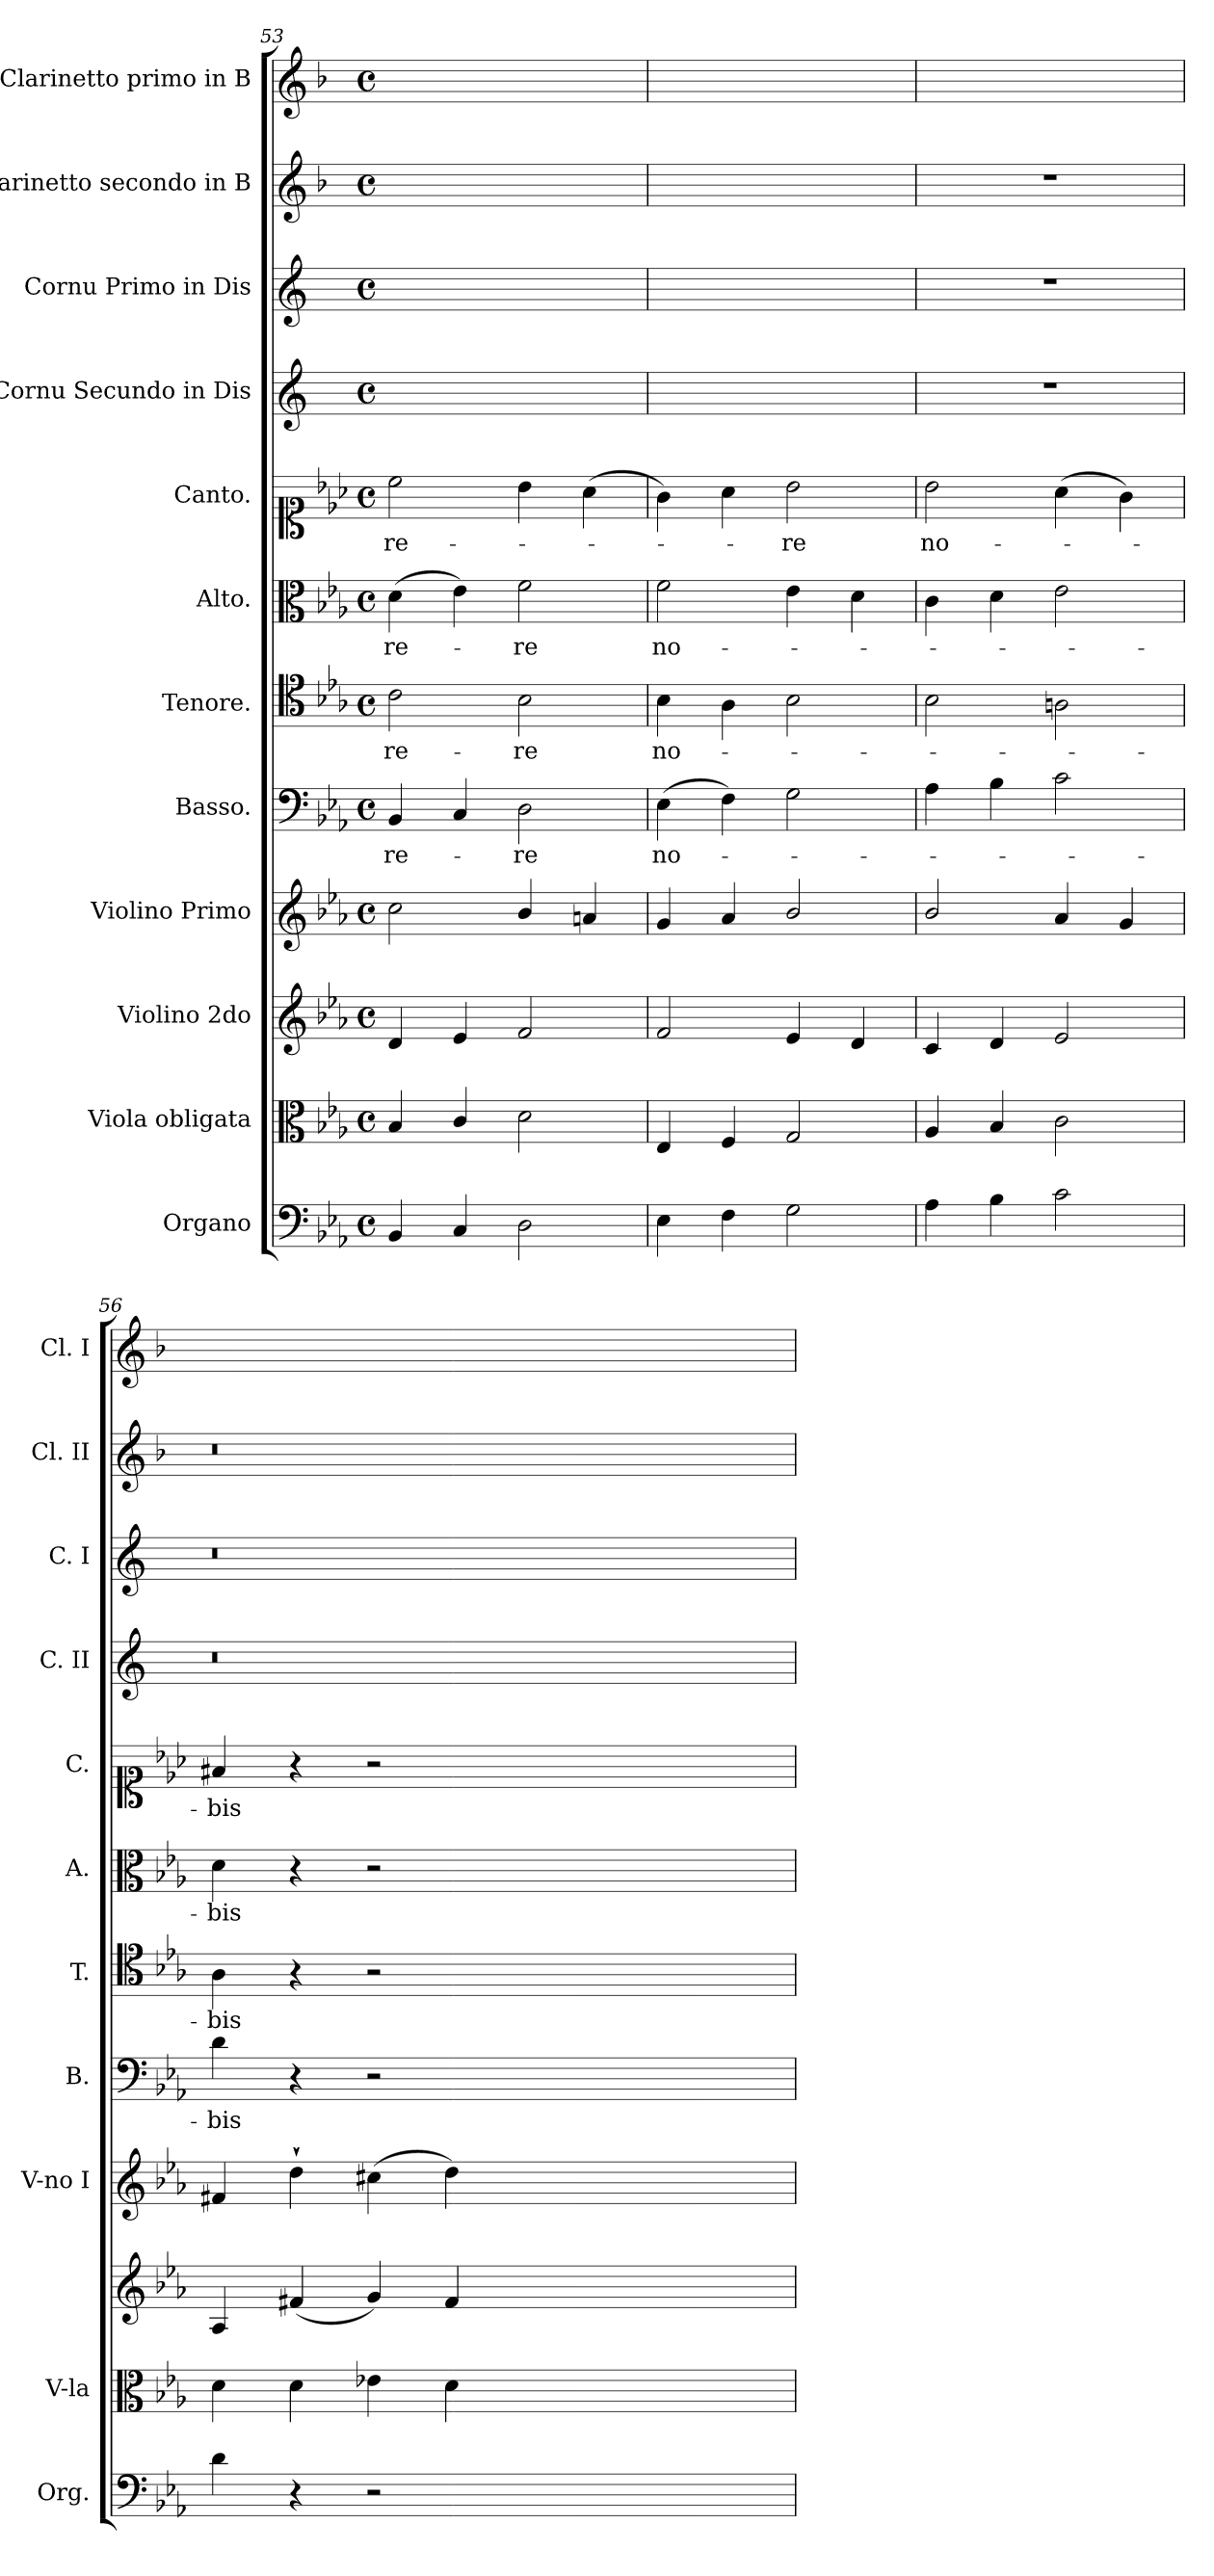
**kern	**kern	**kern	**kern	**kern	**text	**kern	**text	**kern	**text	**kern	**text	**kern	**kern	**kern	**kern
*part12	*part11	*part10	*part9	*part8	*part8	*part7	*part7	*part6	*part6	*part5	*part5	*part4	*part3	*part2	*part1
*staff12	*staff11	*staff10	*staff9	*staff8	*staff8	*staff7	*staff7	*staff6	*staff6	*staff5	*staff5	*staff4	*staff3	*staff2	*staff1
*I"Organo	*I"Viola obligata	*I"Violino 2do	*I"Violino Primo	*I"Basso.	*	*I"Tenore.	*	*I"Alto.	*	*I"Canto.	*	*I"Cornu Secundo in Dis	*I"Cornu Primo in Dis	*I"Clarinetto secondo in B	*I"Clarinetto primo in B
*I'Org.	*I'V-la	*	*I'V-no I	*I'B.	*	*I'T.	*	*I'A.	*	*I'C.	*	*I'C. II	*I'C. I	*I'Cl. II	*I'Cl. I
*clefF4	*clefC3	*clefG2	*clefG2	*clefF4	*	*clefC4	*	*clefC3	*	*clefC1	*	*clefG2	*clefG2	*clefG2	*clefG2
*	*	*	*	*	*	*	*	*	*	*	*	*ITrd5c9	*ITrd5c9	*ITrd1c2	*ITrd1c2
*k[b-e-a-]	*k[b-e-a-]	*k[b-e-a-]	*k[b-e-a-]	*k[b-e-a-]	*	*k[b-e-a-]	*	*k[b-e-a-]	*	*k[b-e-a-]	*	*k[b-e-a-]	*k[b-e-a-]	*k[b-e-a-]	*k[b-e-a-]
*E-:	*E-:	*E-:	*E-:	*E-:	*	*E-:	*	*E-:	*	*E-:	*	*E-:	*E-:	*E-:	*E-:
*M4/4	*M4/4	*M4/4	*M4/4	*M4/4	*	*M4/4	*	*M4/4	*	*M4/4	*	*M4/4	*M4/4	*M4/4	*M4/4
*met(c)	*met(c)	*met(c)	*met(c)	*met(c)	*	*met(c)	*	*met(c)	*	*met(c)	*	*met(c)	*met(c)	*met(c)	*met(c)
=53	=53	=53	=53	=53	=53	=53	=53	=53	=53	=53	=53	=53	=53	=53	=53
4BB-/	4B-/	4d/	2cc\	4BB-/	-re-	2c\	-re-	(4d\	-re-	2cc\	-re-	1ryy	1ryy	1ryy	1ryy
4C/	4c/	4e-/	.	4C/	.	.	.	4e-\)	.	.	.	.	.	.	.
2D\	2d\	2f/	4b-/	2D\	-re	2B-\	-re	2f\	-re	4b-\	.	.	.	.	.
.	.	.	4an/	.	.	.	.	.	.	(4a-\	.	.	.	.	.
=54	=54	=54	=54	=54	=54	=54	=54	=54	=54	=54	=54	=54	=54	=54	=54
4E-\	4E-/	2f/	4g/	(4E-\	no-	4B-\	no-	2f\	no-	4g\)	.	1ryy	1ryy	1ryy	1ryy
4F\	4F/	.	4a-/	4F\)	.	4A-\	.	.	.	4a-\	.	.	.	.	.
2G\	2G/	4e-/	2b-/	2G\	.	2B-\	.	4e-\	.	2b-\	-re	.	.	.	.
.	.	4d/	.	.	.	.	.	4d\	.	.	.	.	.	.	.
=55	=55	=55	=55	=55	=55	=55	=55	=55	=55	=55	=55	=55	=55	=55	=55
4A-\	4A-/	4c/	2b-/	4A-\	.	2B-\	.	4c\	.	2b-\	no-	1r	1r	1r	1ryy
4B-\	4B-/	4d/	.	4B-\	.	.	.	4d\	.	.	.	.	.	.	.
2c\	2c\	2e-/	4a-/	2c\	.	2An\	.	2e-\	.	(4a-\	.	.	.	.	.
.	.	.	4g/	.	.	.	.	.	.	4g\)	.	.	.	.	.
=56	=56	=56	=56	=56	=56	=56	=56	=56	=56	=56	=56	=56	=56	=56	=56
4d\	4d\	4A-/	4f#X/	4d\	-bis	4A-\	-bis	4d\	-bis	4f#X/	-bis	0.r	0.r	0.r	1ryy
4r	4d\	(4f#X/	4dd`\	4r	.	4r	.	4r	.	4r	.	.	.	.	.
2r	4e-X\	4g/)	(4cc#X\	2r	.	2r	.	2r	.	2r	.	.	.	.	.
.	4d\	4f#/	4dd\)	.	.	.	.	.	.	.	.	.	.	.	.
0ryy	0ryy	0ryy	0ryy	0ryy	.	0ryy	.	0ryy	.	0ryy	.	.	.	.	0ryy
=	=	=	=	=	=	=	=	=	=	=	=	=	=	=	=
*-	*-	*-	*-	*-	*-	*-	*-	*-	*-	*-	*-	*-	*-	*-	*-
